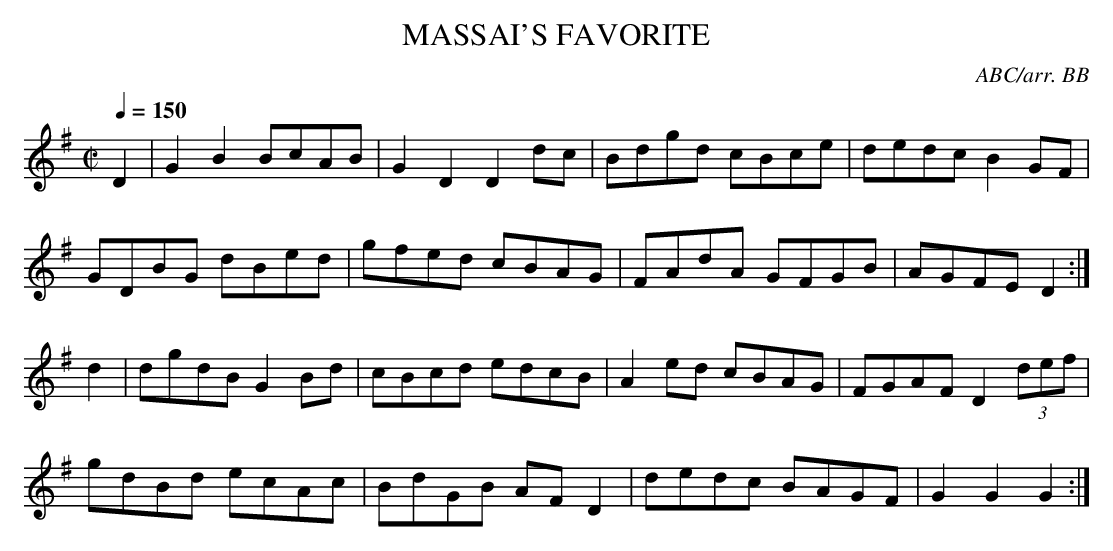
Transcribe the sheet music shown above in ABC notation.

X:1
T:MASSAI'S FAVORITE
C:ABC/arr. BB
be (or the identity of Massai) but it makes a nice
hornpipe!
Q:1/4=150
L:1/8
M:C|
K:G % source key = Bb
D2|G2B2 BcAB|G2D2 D2dc|Bdgd cBce|dedc B2GF|
GDBG dBed|gfed cBAG|FAdA GFGB|AGFE D2 :|
d2|dgdB G2Bd|cBcd edcB|A2ed cBAG|FGAF D2 (3def|
gdBd ecAc|BdGB AFD2|dedc BAGF|G2G2G2 :|
